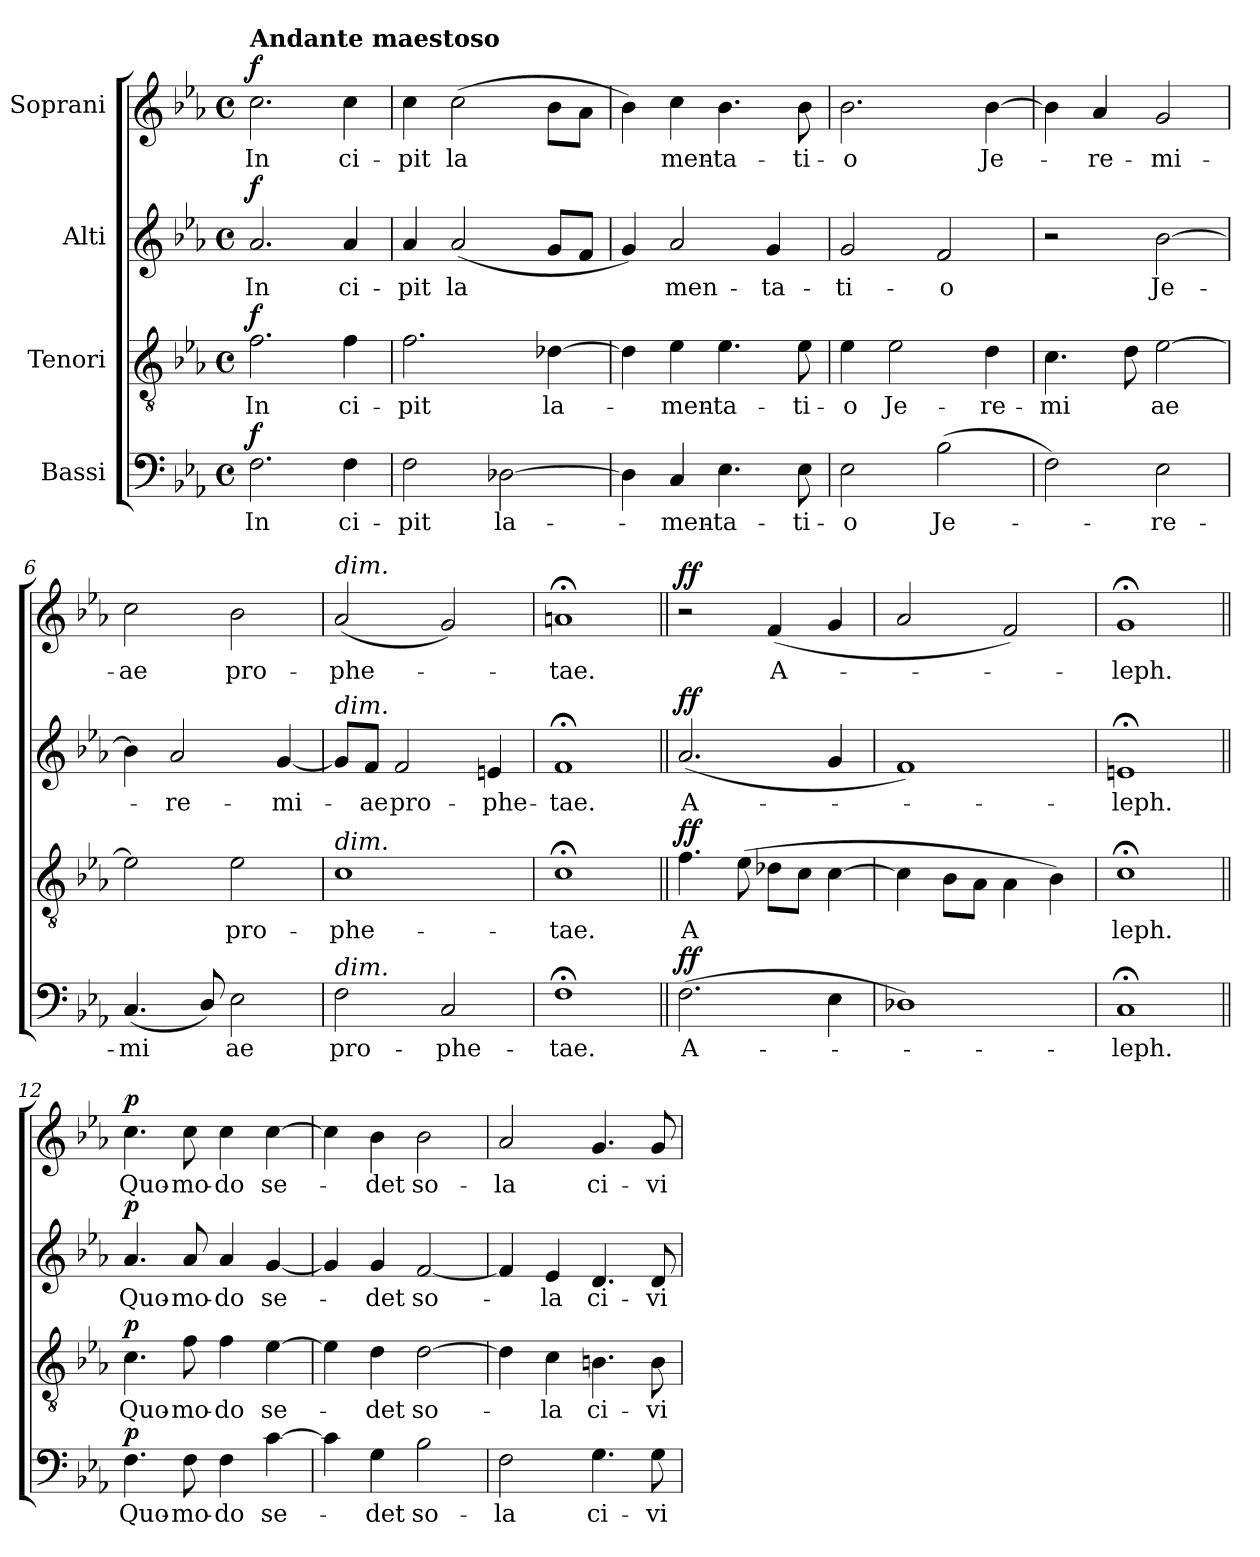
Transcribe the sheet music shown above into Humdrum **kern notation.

**kern	**text	**dynam	**kern	**text	**dynam	**kern	**text	**dynam	**kern	**text	**dynam
*part4	*part4	*part4	*part3	*part3	*part3	*part2	*part2	*part2	*part1	*part1	*part1
*staff4	*staff4	*staff4	*staff3	*staff3	*staff3	*staff2	*staff2	*staff2	*staff1	*staff1	*staff1
*I"Bassi	*	*	*I"Tenori	*	*	*I"Alti	*	*	*I"Soprani	*	*
*clefF4	*	*	*clefGv2	*	*	*clefG2	*	*	*clefG2	*	*
*k[b-e-a-]	*	*	*k[b-e-a-]	*	*	*k[b-e-a-]	*	*	*k[b-e-a-]	*	*
*E-:	*	*	*E-:	*	*	*E-:	*	*	*E-:	*	*
*M4/4	*	*	*M4/4	*	*	*M4/4	*	*	*M4/4	*	*
*met(c)	*	*	*met(c)	*	*	*met(c)	*	*	*met(c)	*	*
=1	=1	=1	=1	=1	=1	=1	=1	=1	=1	=1	=1
!	!	!	!	!	!	!	!	!	!LO:TX:a:B:t=Andante maestoso	!	!
!	!LO:LY:b	!LO:DY:a	!	!LO:LY:b	!LO:DY:a	!	!LO:LY:b	!LO:DY:a	!	!LO:LY:b	!LO:DY:a
2.F\	In	f	2.f\	In	f	2.a-/	In	f	2.cc\	In	f
!	!LO:LY:b	!	!	!LO:LY:b	!	!	!LO:LY:b	!	!	!LO:LY:b	!
4F\	ci-	.	4f\	ci-	.	4a-/	ci-	.	4cc\	ci-	.
=2	=2	=2	=2	=2	=2	=2	=2	=2	=2	=2	=2
!	!LO:LY:b	!	!	!LO:LY:b	!	!	!LO:LY:b	!	!	!LO:LY:b	!
2F\	-pit	.	2.f\	-pit	.	4a-/	-pit	.	4cc\	-pit	.
!	!	!	!	!	!	!	!LO:LY:b	!	!	!LO:LY:b	!
.	.	.	.	.	.	(<2a-/	la	.	(>2cc\	la	.
!	!LO:LY:b	!	!	!	!	!	!	!	!	!	!
[>2D-X\	la-	.	.	.	.	.	.	.	.	.	.
!	!	!	!	!LO:LY:b	!	!	!	!	!	!	!
.	.	.	[>4d-X\	la-	.	8g/L	.	.	8b-\L	.	.
.	.	.	.	.	.	8f/J	.	.	8a-\J	.	.
=3	=3	=3	=3	=3	=3	=3	=3	=3	=3	=3	=3
4D-\]	.	.	4d-\]	.	.	4g/)	.	.	4b-\)	.	.
!	!LO:LY:b	!	!	!LO:LY:b	!	!	!LO:LY:b	!	!	!LO:LY:b	!
4C/	-men-	.	4e-\	-men-	.	2a-/	men-	.	4cc\	men-	.
!	!LO:LY:b	!	!	!LO:LY:b	!	!	!	!	!	!LO:LY:b	!
4.E-\	-ta-	.	4.e-\	-ta-	.	.	.	.	4.b-\	-ta-	.
!	!	!	!	!	!	!	!LO:LY:b	!	!	!	!
.	.	.	.	.	.	4g/	-ta-	.	.	.	.
!	!LO:LY:b	!	!	!LO:LY:b	!	!	!	!	!	!LO:LY:b	!
8E-\	-ti-	.	8e-\	-ti-	.	.	.	.	8b-\	-ti-	.
=4	=4	=4	=4	=4	=4	=4	=4	=4	=4	=4	=4
!	!LO:LY:b	!	!	!LO:LY:b	!	!	!LO:LY:b	!	!	!LO:LY:b	!
2E-\	-o	.	4e-\	-o	.	2g/	-ti-	.	2.b-\	-o	.
!	!	!	!	!LO:LY:b	!	!	!	!	!	!	!
.	.	.	2e-\	Je-	.	.	.	.	.	.	.
!	!LO:LY:b	!	!	!	!	!	!LO:LY:b	!	!	!	!
(>2B-\	Je-	.	.	.	.	2f/	-o	.	.	.	.
!	!	!	!	!LO:LY:b	!	!	!	!	!	!LO:LY:b	!
.	.	.	4d\	-re-	.	.	.	.	[>4b-\	Je-	.
=5	=5	=5	=5	=5	=5	=5	=5	=5	=5	=5	=5
!	!	!	!	!LO:LY:b	!	!	!	!	!	!	!
2F\)	.	.	4.c\	-mi	.	2r	.	.	4b-\]	.	.
!	!	!	!	!	!	!	!	!	!	!LO:LY:b	!
.	.	.	.	.	.	.	.	.	4a-/	-re-	.
.	.	.	8d\	.	.	.	.	.	.	.	.
!	!LO:LY:b	!	!	!LO:LY:b	!	!	!LO:LY:b	!	!	!LO:LY:b	!
2E-\	-re-	.	[>2e-\	ae	.	[>2b-\	Je-	.	2g/	-mi-	.
=6	=6	=6	=6	=6	=6	=6	=6	=6	=6	=6	=6
!	!LO:LY:b	!	!	!	!	!	!	!	!	!LO:LY:b	!
(<4.C/	-mi	.	2e-\]	.	.	4b-\]	.	.	2cc\	-ae	.
!	!	!	!	!	!	!	!LO:LY:b	!	!	!	!
.	.	.	.	.	.	2a-/	-re-	.	.	.	.
8D/)	.	.	.	.	.	.	.	.	.	.	.
!	!LO:LY:b	!	!	!LO:LY:b	!	!	!	!	!	!LO:LY:b	!
2E-\	ae	.	2e-\	pro-	.	.	.	.	2b-\	pro-	.
!	!	!	!	!	!	!	!LO:LY:b	!	!	!	!
.	.	.	.	.	.	[<4g/	-mi-	.	.	.	.
!!LO:LB:g=z
=7	=7	=7	=7	=7	=7	=7	=7	=7	=7	=7	=7
!	!	!	!	!	!	!	!	!	!LO:TX:a:i:t=dim.	!	!
!	!	!	!	!	!	!LO:TX:a:i:t=dim.	!	!	!	!	!
!	!	!	!LO:TX:a:i:t=dim.	!	!	!	!	!	!	!	!
!LO:TX:a:i:t=dim.	!	!	!	!	!	!	!	!	!	!	!
!	!LO:LY:b	!	!	!LO:LY:b	!	!	!	!	!	!LO:LY:b	!
2F\	pro-	.	1c	-phe-	.	8g/L]	.	.	(<2a-/	-phe-	.
!	!	!	!	!	!	!	!LO:LY:b	!	!	!	!
.	.	.	.	.	.	8f/J	-ae	.	.	.	.
!	!	!	!	!	!	!	!LO:LY:b	!	!	!	!
.	.	.	.	.	.	2f/	pro-	.	.	.	.
!	!LO:LY:b	!	!	!	!	!	!	!	!	!	!
2C/	-phe-	.	.	.	.	.	.	.	2g/)	.	.
!	!	!	!	!	!	!	!LO:LY:b	!	!	!	!
.	.	.	.	.	.	4en/	-phe-	.	.	.	.
!!LO:LB:g=z
=8	=8	=8	=8	=8	=8	=8	=8	=8	=8	=8	=8
!	!LO:LY:b	!	!	!LO:LY:b	!	!	!LO:LY:b	!	!	!LO:LY:b	!
1F;<	-tae.	.	1c;<	-tae.	.	1f;	-tae.	.	1an;	-tae.	.
=9||	=9||	=9||	=9||	=9||	=9||	=9||	=9||	=9||	=9||	=9||	=9||
!	!LO:LY:b	!LO:DY:a	!	!LO:LY:b	!LO:DY:a	!	!LO:LY:b	!LO:DY:a	!	!	!LO:DY:a
(>2.F\	A-	ff	4.f\	A	ff	(<2.a-/	A-	ff	2r	.	ff
.	.	.	(>8e-\	.	.	.	.	.	.	.	.
!	!	!	!	!	!	!	!	!	!	!LO:LY:b	!
.	.	.	8d-X\L	.	.	.	.	.	(<4f/	A-	.
.	.	.	8c\J	.	.	.	.	.	.	.	.
4E-\	.	.	[>4c\	.	.	4g/	.	.	4g/	.	.
=10	=10	=10	=10	=10	=10	=10	=10	=10	=10	=10	=10
1D-X)	.	.	4c\]	.	.	1f)	.	.	2a-/	.	.
.	.	.	8B-\L	.	.	.	.	.	.	.	.
.	.	.	8A-\J	.	.	.	.	.	.	.	.
.	.	.	4A-\	.	.	.	.	.	2f/)	.	.
.	.	.	4B-\)	.	.	.	.	.	.	.	.
=11	=11	=11	=11	=11	=11	=11	=11	=11	=11	=11	=11
!	!LO:LY:b	!	!	!LO:LY:b	!	!	!LO:LY:b	!	!	!LO:LY:b	!
1C;	-leph.	.	1c;<	leph.	.	1en;	-leph.	.	1g;	-leph.	.
=12||	=12||	=12||	=12||	=12||	=12||	=12||	=12||	=12||	=12||	=12||	=12||
!	!LO:LY:b	!LO:DY:a	!	!LO:LY:b	!LO:DY:a	!	!LO:LY:b	!LO:DY:a	!	!LO:LY:b	!LO:DY:a
4.F\	Quo-	p	4.c\	Quo-	p	4.a-/	Quo-	p	4.cc\	Quo-	p
!	!LO:LY:b	!	!	!LO:LY:b	!	!	!LO:LY:b	!	!	!LO:LY:b	!
8F\	-mo-	.	8f\	-mo-	.	8a-/	-mo-	.	8cc\	-mo-	.
!	!LO:LY:b	!	!	!LO:LY:b	!	!	!LO:LY:b	!	!	!LO:LY:b	!
4F\	-do	.	4f\	-do	.	4a-/	-do	.	4cc\	-do	.
!	!LO:LY:b	!	!	!LO:LY:b	!	!	!LO:LY:b	!	!	!LO:LY:b	!
[>4c\	se-	.	[>4e-\	se-	.	[<4g/	se-	.	[>4cc\	se-	.
=13	=13	=13	=13	=13	=13	=13	=13	=13	=13	=13	=13
4c\]	.	.	4e-\]	.	.	4g/]	.	.	4cc\]	.	.
!	!LO:LY:b	!	!	!LO:LY:b	!	!	!LO:LY:b	!	!	!LO:LY:b	!
4G\	-det	.	4d\	-det	.	4g/	-det	.	4b-\	-det	.
!	!LO:LY:b	!	!	!LO:LY:b	!	!	!LO:LY:b	!	!	!LO:LY:b	!
2B-\	so-	.	[>2d\	so-	.	[<2f/	so-	.	2b-\	so-	.
=14	=14	=14	=14	=14	=14	=14	=14	=14	=14	=14	=14
!	!LO:LY:b	!	!	!	!	!	!	!	!	!LO:LY:b	!
2F\	-la	.	4d\]	.	.	4f/]	.	.	2a-/	-la	.
!	!	!	!	!LO:LY:b	!	!	!LO:LY:b	!	!	!	!
.	.	.	4c\	-la	.	4e-/	-la	.	.	.	.
!	!LO:LY:b	!	!	!LO:LY:b	!	!	!LO:LY:b	!	!	!LO:LY:b	!
4.G\	ci-	.	4.Bn\	ci-	.	4.d/	ci-	.	4.g/	ci-	.
!	!LO:LY:b	!	!	!LO:LY:b	!	!	!LO:LY:b	!	!	!LO:LY:b	!
8G\	-vi-	.	8B\	-vi-	.	8d/	-vi-	.	8g/	-vi-	.
=	=	=	=	=	=	=	=	=	=	=	=
*-	*-	*-	*-	*-	*-	*-	*-	*-	*-	*-	*-
